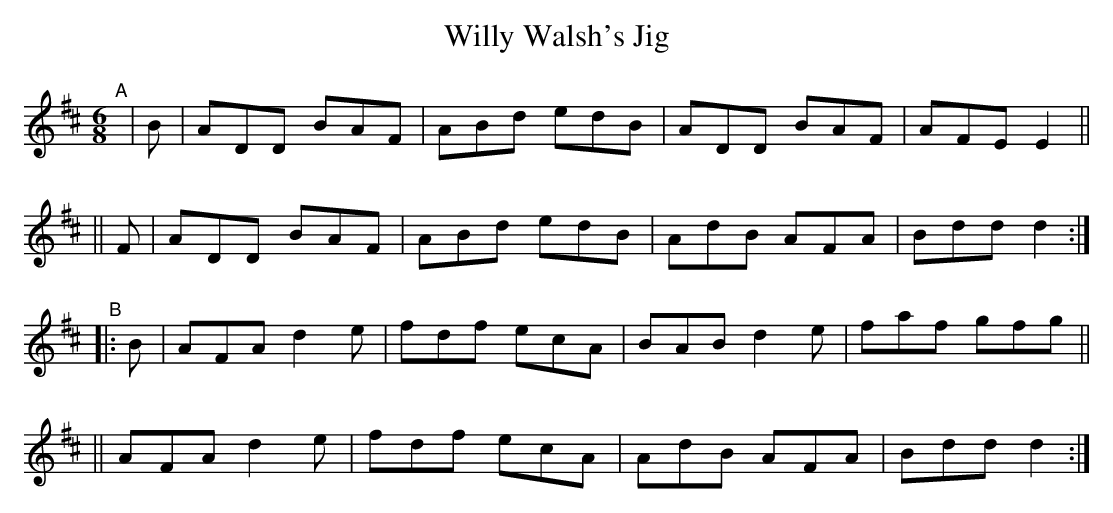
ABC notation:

X:1
T: Willy Walsh's Jig
M: 6/8
L: 1/8
K: D
"^A"[|]\
|  B | ADD BAF | ABd edB | ADD BAF | AFE E2 ||
|| F | ADD BAF | ABd edB | AdB AFA | Bdd d2 :|
"^B"|: B \
|  AFA d2e | fdf ecA | BAB d2e | faf gfg ||
|| AFA d2e | fdf ecA | AdB AFA | Bdd d2 :|
